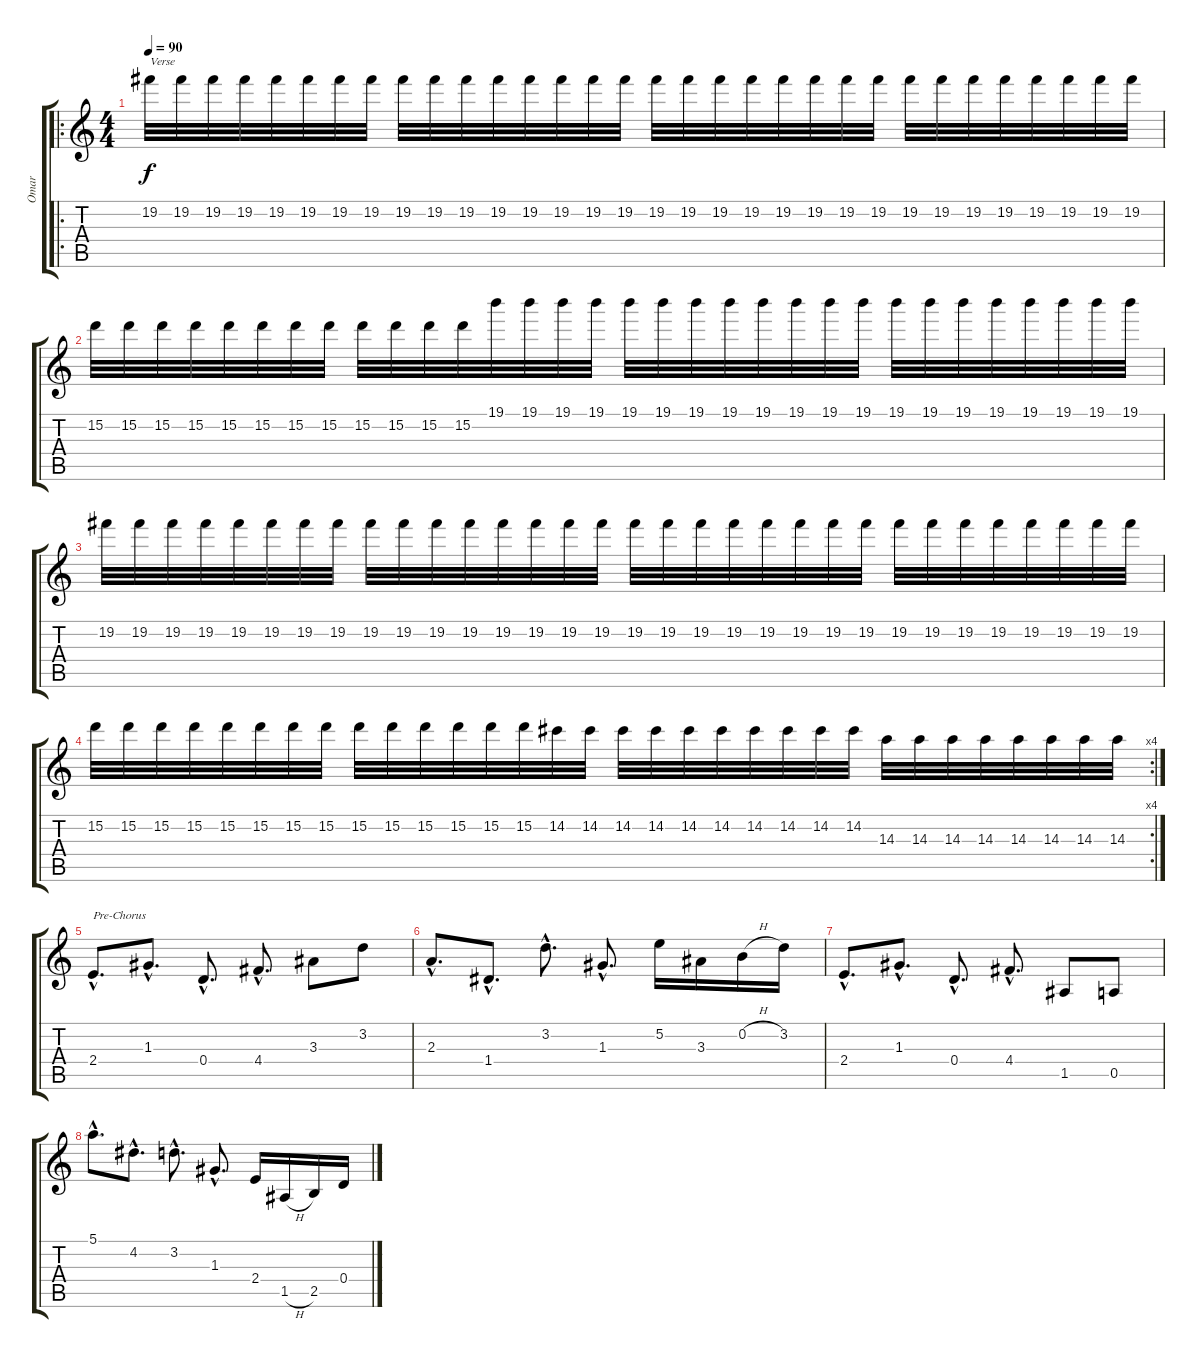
\track ("Omar" "Omar") {instrument overdrivenguitar}
\staff {score tabs}
\tuning (E4 B3 G3 D3 A2 E2) {hide}
\ro
\ts (4 4)
\tempo 90
\clef g2
\ks c
19.2.32{txt "Verse" dy f} 19.2.32 19.2.32 19.2.32 19.2.32 19.2.32 19.2.32 19.2.32 19.2.32 19.2.32 19.2.32 19.2.32 19.2.32 19.2.32 19.2.32 19.2.32 19.2.32 19.2.32 19.2.32 19.2.32 19.2.32 19.2.32 19.2.32 19.2.32 19.2.32 19.2.32 19.2.32 19.2.32 19.2.32 19.2.32 19.2.32 19.2.32 |
15.2.32 15.2.32 15.2.32 15.2.32 15.2.32 15.2.32 15.2.32 15.2.32 15.2.32 15.2.32 15.2.32 15.2.32 19.1.32 19.1.32 19.1.32 19.1.32 19.1.32 19.1.32 19.1.32 19.1.32 19.1.32 19.1.32 19.1.32 19.1.32 19.1.32 19.1.32 19.1.32 19.1.32 19.1.32 19.1.32 19.1.32 19.1.32 |
19.2.32 19.2.32 19.2.32 19.2.32 19.2.32 19.2.32 19.2.32 19.2.32 19.2.32 19.2.32 19.2.32 19.2.32 19.2.32 19.2.32 19.2.32 19.2.32 19.2.32 19.2.32 19.2.32 19.2.32 19.2.32 19.2.32 19.2.32 19.2.32 19.2.32 19.2.32 19.2.32 19.2.32 19.2.32 19.2.32 19.2.32 19.2.32 |
\rc 4
15.2.32 15.2.32 15.2.32 15.2.32 15.2.32 15.2.32 15.2.32 15.2.32 15.2.32 15.2.32 15.2.32 15.2.32 15.2.32 15.2.32 14.2.32 14.2.32 14.2.32 14.2.32 14.2.32 14.2.32 14.2.32 14.2.32 14.2.32 14.2.32 14.3.32 14.3.32 14.3.32 14.3.32 14.3.32 14.3.32 14.3.32 14.3.32 |
2.4{hac}.8{d txt "Pre-Chorus"} 1.3{hac}.8{d} 0.4{hac}.8{d} 4.4{hac}.8{d} 3.3.8 3.2.8 |
2.3{hac}.8{d} 1.4{hac}.8{d} 3.2{hac}.8{d} 1.3{hac}.8{d} 5.2.16 3.3.16 0.2{h}.16 3.2.16 |
2.4{hac}.8{d} 1.3{hac}.8{d} 0.4{hac}.8{d} 4.4{hac}.8{d} 1.5.8 0.5.8 |
5.1{hac}.8{d} 4.2{hac}.8{d} 3.2{hac}.8{d} 1.3{hac}.8{d} 2.4.16 1.5{h}.16 2.5.16 0.4.16
